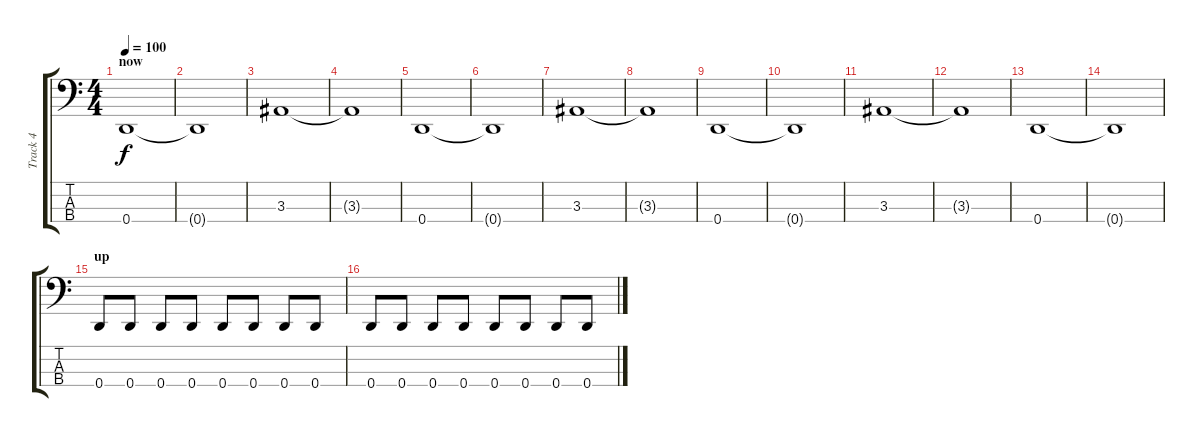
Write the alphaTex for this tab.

\track ("Track 4" "Track 4") {instrument electricbassfinger}
\staff {score tabs}
\tuning (F2 C2 G1 D1) {hide}
\ts (4 4)
\section ("" "now")
\tempo 100
\clef f4
\ks c
0.4.1{dy f} |
0.4{t}.1 |
3.3.1 |
3.3{t}.1 |
0.4.1 |
0.4{t}.1 |
3.3.1 |
3.3{t}.1 |
0.4.1 |
0.4{t}.1 |
3.3.1 |
3.3{t}.1 |
0.4.1 |
0.4{t}.1 |
\section ("" "up")
0.4.8 0.4.8 0.4.8 0.4.8 0.4.8 0.4.8 0.4.8 0.4.8 |
0.4.8 0.4.8 0.4.8 0.4.8 0.4.8 0.4.8 0.4.8 0.4.8
